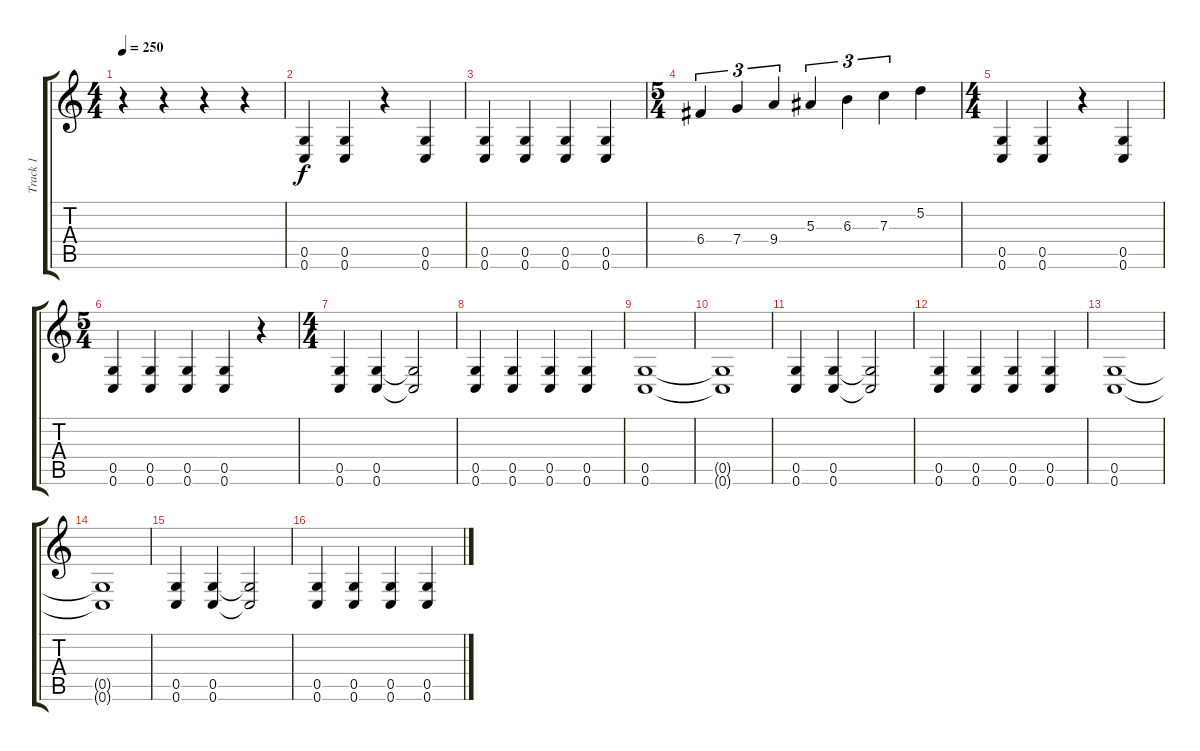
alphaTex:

\track ("Track 1" "Track 1") {instrument distortionguitar}
\staff {score tabs}
\tuning (D4 A3 F3 C3 G2 C2) {hide}
\ts (4 4)
\tempo 250
\clef g2
\ks c
r.4{dy f} r.4 r.4 r.4 |
(0.5 0.6).4 (0.5 0.6).4 r.4 (0.5 0.6).4 |
(0.5 0.6).4 (0.5 0.6).4 (0.5 0.6).4 (0.5 0.6).4 |
\ts (5 4)
6.4.4{tu (3 2)} 7.4.4{tu (3 2)} 9.4.4{tu (3 2)} 5.3.4{tu (3 2)} 6.3.4{tu (3 2)} 7.3.4{tu (3 2)} 5.2.4 |
\ts (4 4)
(0.5 0.6).4 (0.5 0.6).4 r.4 (0.5 0.6).4 |
\ts (5 4)
(0.5 0.6).4 (0.5 0.6).4 (0.5 0.6).4 (0.5 0.6).4 r.4 |
\ts (4 4)
(0.5 0.6).4 (0.5 0.6).4 (0.5{t} 0.6{t}).2 |
(0.5 0.6).4 (0.5 0.6).4 (0.5 0.6).4 (0.5 0.6).4 |
(0.5 0.6).1 |
(0.5{t} 0.6{t}).1 |
(0.5 0.6).4 (0.5 0.6).4 (0.5{t} 0.6{t}).2 |
(0.5 0.6).4 (0.5 0.6).4 (0.5 0.6).4 (0.5 0.6).4 |
(0.5 0.6).1 |
(0.5{t} 0.6{t}).1 |
(0.5 0.6).4 (0.5 0.6).4 (0.5{t} 0.6{t}).2 |
(0.5 0.6).4 (0.5 0.6).4 (0.5 0.6).4 (0.5 0.6).4
